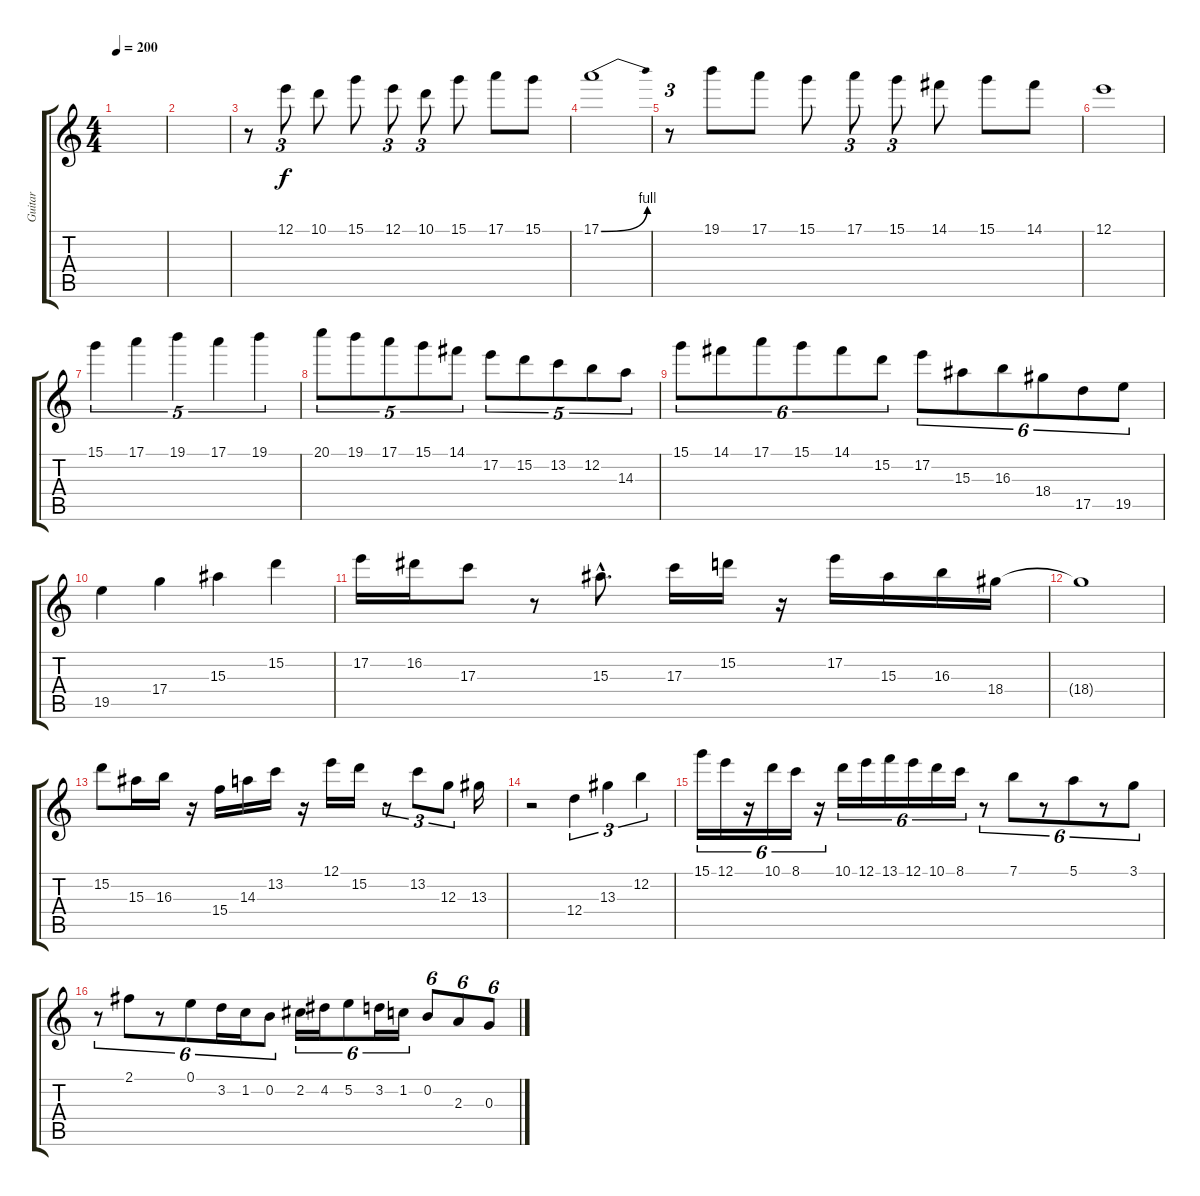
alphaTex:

\track ("Guitar" "Guitar") {instrument distortionguitar}
\staff {score tabs}
\tuning (E4 B3 G3 D3 A2 E2) {hide}
\ts (4 4)
\tempo 200
\clef g2
\ks c
|
|
r.8 12.1.8{tu (3 2)} 10.1.8 15.1.8 12.1.8{tu (3 2)} 10.1.8{tu (3 2)} 15.1.8 17.1.8 15.1.8 |
17.1{be (bend 0 0 60 4)}.1 |
r.8{tu (3 2)} 19.1.8 17.1.8 15.1.8 17.1.8{tu (3 2)} 15.1.8{tu (3 2)} 14.1.8 15.1.8 14.1.8 |
12.1.1 |
15.1.4{tu (5 4)} 17.1.4{tu (5 4)} 19.1.4{tu (5 4)} 17.1.4{tu (5 4)} 19.1.4{tu (5 4)} |
20.1.8{tu (5 4)} 19.1.8{tu (5 4)} 17.1.8{tu (5 4)} 15.1.8{tu (5 4)} 14.1.8{tu (5 4)} 17.2.8{tu (5 4)} 15.2.8{tu (5 4)} 13.2.8{tu (5 4)} 12.2.8{tu (5 4)} 14.3.8{tu (5 4)} |
15.1.8{tu (6 4)} 14.1.8{tu (6 4)} 17.1.8{tu (6 4)} 15.1.8{tu (6 4)} 14.1.8{tu (6 4)} 15.2.8{tu (6 4)} 17.2.8{tu (6 4)} 15.3.8{tu (6 4)} 16.3.8{tu (6 4)} 18.4.8{tu (6 4)} 17.5.8{tu (6 4)} 19.5.8{tu (6 4)} |
19.5.4 17.4.4 15.3.4 15.2.4 |
17.2.16 16.2.16 17.3.8 r.8 15.3{hac}.8{d} 17.3.16 15.2.16 r.16 17.2.16 15.3.16 16.3.16 18.4.16 |
18.4{t}.1 |
15.2.8 15.3.16 16.3.16 r.16 15.4.16 14.3.16 13.2.16 r.16 12.1.16 15.2.16 r.8{tu (3 2)} 13.2.8{tu (3 2)} 12.3.8{tu (3 2)} 13.3.16 |
r.2 12.4.4{tu (3 2)} 13.3.4{tu (3 2)} 12.2.4{tu (3 2)} |
15.1.16{tu (6 4)} 12.1.16{tu (6 4)} r.16{tu (6 4)} 10.1.16{tu (6 4)} 8.1.16{tu (6 4)} r.16{tu (6 4)} 10.1.16{tu (6 4)} 12.1.16{tu (6 4)} 13.1.16{tu (6 4)} 12.1.16{tu (6 4)} 10.1.16{tu (6 4)} 8.1.16{tu (6 4)} r.8{tu (6 4)} 7.1.8{tu (6 4)} r.8{tu (6 4)} 5.1.8{tu (6 4)} r.8{tu (6 4)} 3.1.8{tu (6 4)} |
r.8{tu (6 4)} 2.1.8{tu (6 4)} r.8{tu (6 4)} 0.1.8{tu (6 4)} 3.2.16{tu (6 4)} 1.2.16{tu (6 4)} 0.2.8{tu (6 4)} 2.2.16{tu (6 4)} 4.2.16{tu (6 4)} 5.2.8{tu (6 4)} 3.2.16{tu (6 4)} 1.2.16{tu (6 4)} 0.2.8{tu (6 4)} 2.3.8{tu (6 4)} 0.3.8{tu (6 4)}
